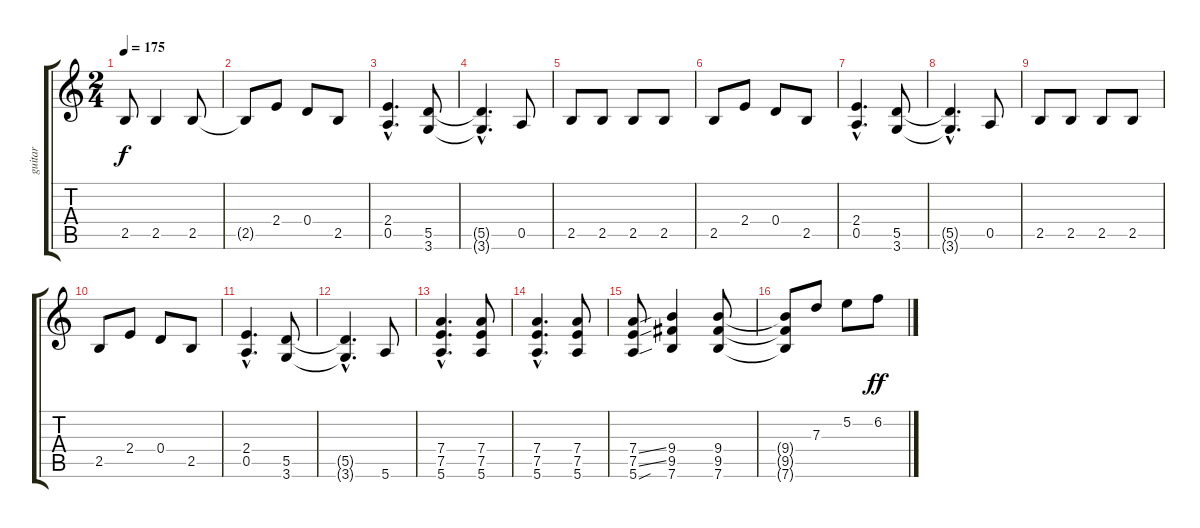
\track ("guitar" "guitar") {instrument distortionguitar}
\staff {score tabs}
\tuning (E4 B3 G3 D3 A2 E2) {hide}
\ts (2 4)
\tempo 175
\clef g2
\ks c
2.5.8{dy f} 2.5.4 2.5.8 |
2.5{t}.8 2.4.8 0.4.8 2.5.8 |
(2.4{hac} 0.5{hac}).4{d} (5.5 3.6).8 |
(5.5{hac t} 3.6{hac t}).4{d} 0.5.8 |
2.5.8 2.5.8 2.5.8 2.5.8 |
2.5.8 2.4.8 0.4.8 2.5.8 |
(2.4{hac} 0.5{hac}).4{d} (5.5 3.6).8 |
(5.5{hac t} 3.6{hac t}).4{d} 0.5.8 |
2.5.8 2.5.8 2.5.8 2.5.8 |
2.5.8 2.4.8 0.4.8 2.5.8 |
(2.4{hac} 0.5{hac}).4{d} (5.5 3.6).8 |
(5.5{hac t} 3.6{hac t}).4{d} 5.6.8 |
(7.4{hac} 7.5{hac} 5.6{hac}).4{d} (7.4 7.5 5.6).8 |
(7.4{hac} 7.5{hac} 5.6{hac}).4{d} (7.4 7.5 5.6).8 |
(7.4{ss} 7.5{ss} 5.6{sou}).8 (9.4 9.5 7.6).4 (9.4 9.5 7.6).8 |
(9.4{t} 9.5{t} 7.6{t}).8 7.3.8{balance 8} 5.2.8 6.2.8{dy ff}
